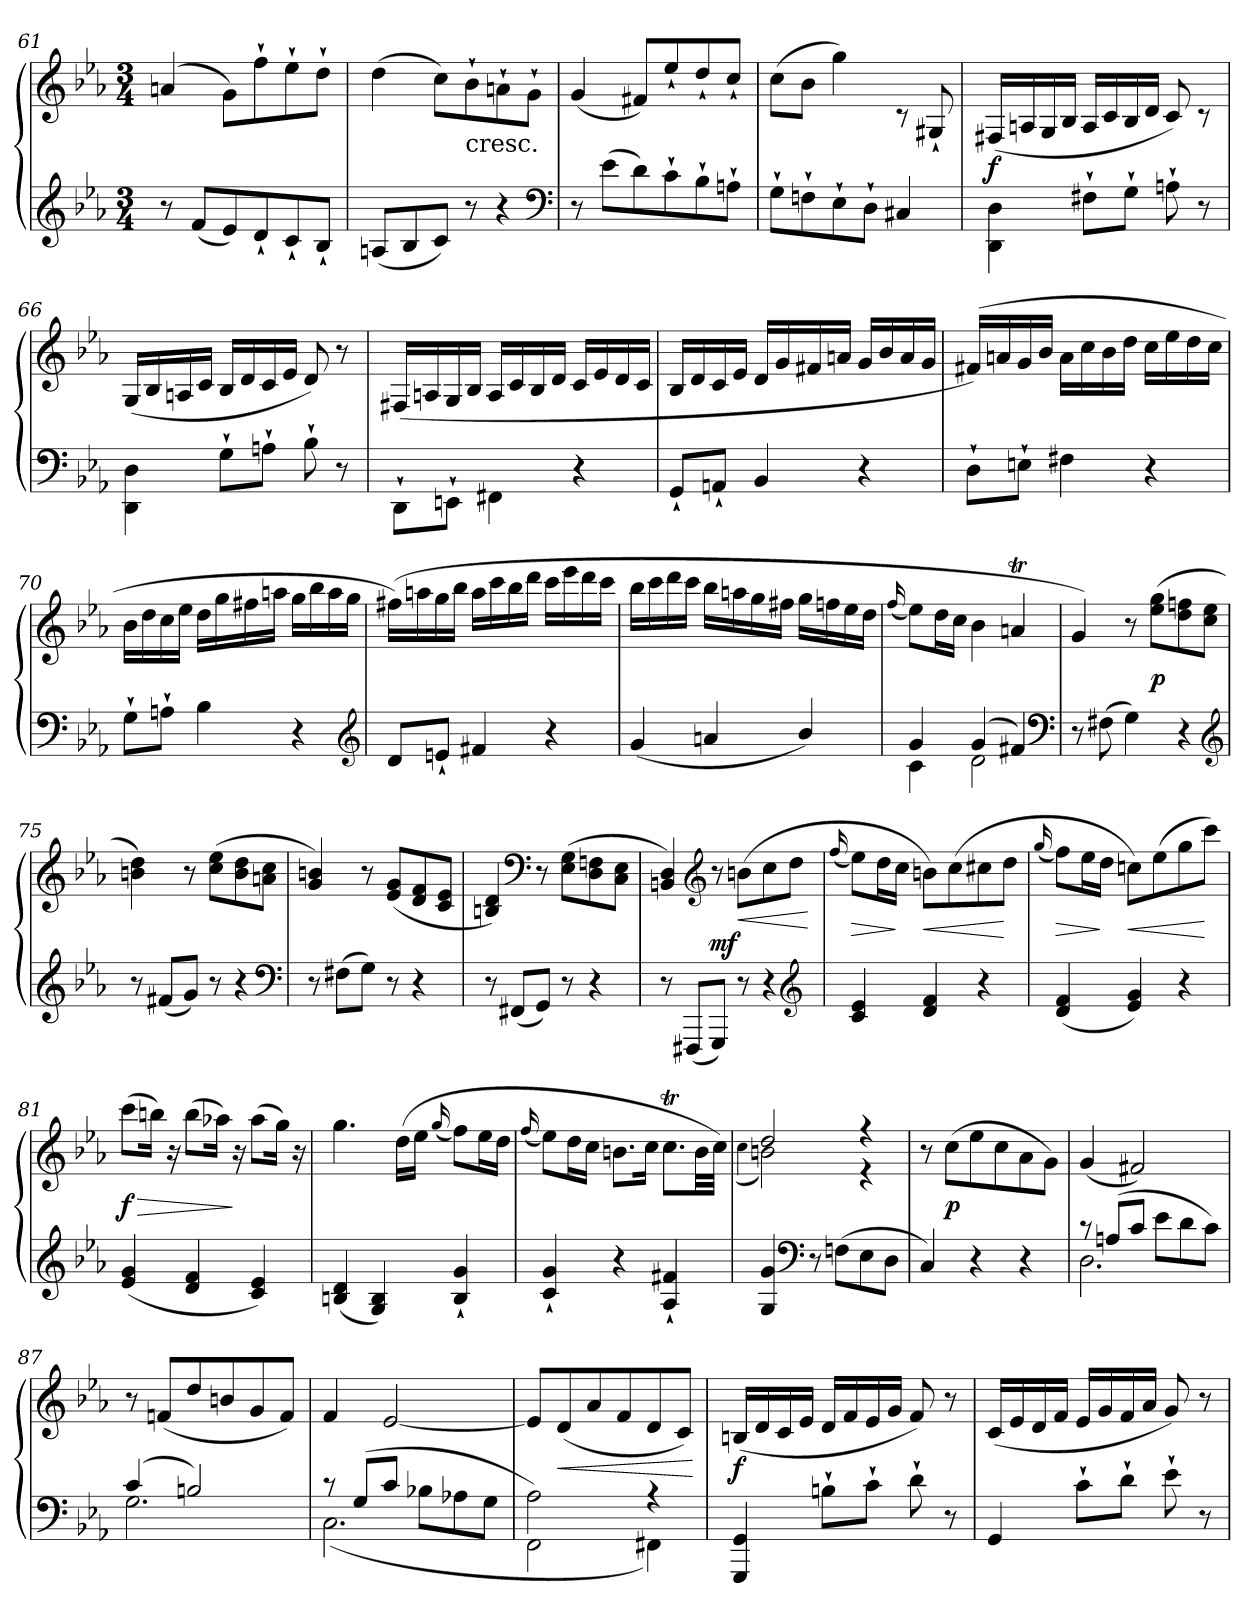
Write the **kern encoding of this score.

**kern	**kern	**dynam
*part1	*part1	*part1
*staff2	*staff1	*staff1/2
*clefG2	*clefG2	*
*k[b-e-a-]	*k[b-e-a-]	*
*c:	*c:	*
*M3/4	*M3/4	*
=61	=61	=61
8r	(4an	.
(8fL	.	.
8e-)	8gL)	.
8d`	8ff`	.
8c`	8ee-`	.
8B-`J	8dd`J	.
=62	=62	=62
(8AnL	(4dd	.
8B-	.	.
8cJ)	8cc\L)	.
!	!LO:TX:c:t=cresc.	!
8r	8b-`\	.
4r	8an`\	.
.	8g`\J	.
*clefF4	*	*
=63	=63	=63
8r	(4g	.
(8e-L	.	.
8d)	8f#X/L)	.
8c`	8ee-`/	.
8B-`	8dd`/	.
8An`J	8cc`/J	.
=64	=64	=64
8G`L	(8ccL	.
8Fn`	8b-J	.
8E-`	4gg)	.
8D`J	.	.
4C#X	8rc	.
.	8G#X`/	.
=65	=65	=65
4DD\ 4D\	(16F#X/LL	f
.	16An/	.
.	16G/	.
.	16B-/JJ	.
8F#X`\L	16A/LL	.
.	16c/	.
8G`\J	16B-/	.
.	16d/JJ	.
8An`\	8c/)	.
8r	8rc	.
=66	=66	=66
4DD\ 4D\	(16G/LL	.
.	16B-/	.
.	16An/	.
.	16c/JJ	.
8G`<L	16B-LL	.
.	16d	.
8An`<J	16c	.
.	16e-JJ	.
8B-`<	8d)	.
8r	8r	.
=67	=67	=67
8DD`\L	(16F#X/LL	.
.	16An/	.
8EEn`\J	16G/	.
.	16B-/JJ	.
4FF#X\	16A/LL	.
.	16c/	.
.	16B-/	.
.	16d/JJ	.
4r	16cLL	.
.	16e-	.
.	16d	.
.	16cJJ	.
!!LO:LB:g=z
=68	=68	=68
8GG`L	16B-LL	.
.	16d	.
8AAn`J	16c	.
.	16e-JJ	.
4BB-	16dLL	.
.	16g	.
.	16f#X	.
.	16anJJ	.
4r	16gLL	.
.	16b-	.
.	16a	.
.	16gJJ	.
=69	=69	=69
8D`L	(16f#XLL)	.
.	16an	.
8En`J	16g	.
.	16b-JJ	.
4F#X	16aLL	.
.	16cc	.
.	16b-	.
.	16ddJJ	.
4r	16ccLL	.
.	16ee-	.
.	16dd	.
.	16ccJJ	.
=70	=70	=70
8G`L	16b-LL	.
.	16dd	.
8An`J	16cc	.
.	16ee-JJ	.
4B-	16ddLL	.
.	16gg	.
.	16ff#X	.
.	16aanJJ	.
4r	16ggLL	.
.	16bb-	.
.	16aa	.
.	16ggJJ	.
*clefG2	*	*
=71	=71	=71
8dL	(16ff#XLL)	.
.	16aan	.
8en`J	16gg	.
.	16bb-JJ	.
4f#X	16aaLL	.
.	16ccc	.
.	16bb-	.
.	16dddJJ	.
4r	16cccLL	.
.	16eee-	.
.	16ddd	.
.	16cccJJ	.
!!LO:LB:g=z
=72	=72	=72
(4g	16bb-LL	.
.	16ccc	.
.	16ddd	.
.	16cccJJ	.
4an	16bb-LL	.
.	16aan	.
.	16gg	.
.	16ff#XJJ	.
4b-/)	16ggLL	.
.	16ffn	.
.	16ee-	.
.	16ddJJ	.
=73	=73	=73
.	(16qqff	.
*^	*	*
4g	4c	8ee-L)	.
.	.	16ddL	.
.	.	16ccJJ	.
(4g	2d	4b-	.
4f#X)	.	4ant	.
*v	*v	*	*
*clefF4	*	*
=74	=74	=74
8r	4g)	.
(8F#X	.	.
4G)	8r	.
.	(8ee- 8ggL	p
4r	8dd 8ffn	.
.	8cc 8ee-J	.
*clefG2	*	*
=75	=75	=75
8r	4bn 4dd)	.
(8f#XL	.	.
8gJ)	8r	.
8r	(8cc 8ee-L	.
4r	8b 8dd	.
.	8an 8ccJ	.
*clefF4	*	*
=76	=76	=76
8r	4g 4bn)	.
(8F#XL	.	.
8GJ)	8r	.
8r	(8e- 8gL	.
4r	8d 8f	.
.	8c 8e-J	.
!!LO:LB:g=z
=77	=77	=77
8r	4Bn 4d)	.
(8FF#XL	.	.
*	*clefF4	*
8GGJ)	8r	.
8r	(8E- 8GL	.
4r	8D 8Fn	.
.	8C 8E-J	.
=78	=78	=78
8r	4BBn 4D)	.
(8FFF#XL	.	.
*	*clefG2	*
8GGGJ)	8r	.
!	!	!LO:DY:n=1:a=2:rj
8r	(8bnL	< mf
4r	8cc	.
.	8ddJ	.
*clefG2	*	*
.	.	[
=79	=79	=79
.	(16qqff	.
4c 4e-	8ee-L)	>
.	16ddL	.
.	16ccJJ	]
4d 4f	8bnL)	<
.	(8cc	.
4r	8cc#X	.
.	8ddJ	[
=80	=80	=80
.	(16qqgg	.
(4d 4f	8ffL)	>
.	16ee-L	.
.	16ddJJ	]
4e- 4g)	8ccnL)	<
.	(8ee-	.
4r	8gg	.
.	8cccJ)	[
=81	=81	=81
(4e- 4g	(8cccL	> f
.	16bbnJk)	.
.	16r	.
4d 4f	(8bbL	.
.	16aa-XJk)	.
.	16r	]
4c 4e-)	(8aa-L	.
.	16ggJk)	.
.	16r	.
!!LO:LB:g=z
=82	=82	=82
(4Bn 4d	4.gg	.
4G 4B)	.	.
.	(16ddLL	.
.	16ee-JJ	.
.	(16qqgg	.
4B` 4g`	8ffL)	.
.	16ee-L	.
.	16ddJJ	.
=83	=83	=83
.	(16qqff	.
4c` 4g`	8ee-L)	.
.	16ddL	.
.	16ccJJ	.
4r	8.bnL	.
.	16ccJk	.
4A-` 4f#X`	8.ccTL	.
.	32bLL	.
.	32ccJJJ)	.
=84	=84	=84
*	*^	*
.	.	(4qqcc\	.
4G 4g	2dd	2bn)	.
*clefF4	*	*	*
8r	.	.	.
(8FnL	.	.	.
8E-	4r	4r	.
8DJ	.	.	.
*	*v	*v	*
=85	=85	=85
4C)	8r	.
.	(8ccL	p
4r	8ee-	.
.	8cc	.
4r	8a-	.
.	8gJ)	.
=86	=86	=86
*^	*	*
8r	2.D	(4g	.
(<8AnL	.	.	.
8cJ	.	2f#X)	.
8e-\L	.	.	.
8d\	.	.	.
8c\J)	.	.	.
!!LO:LB:g=z
=87	=87	=87	=87
(4c	2.G	8r	.
.	.	(8fnL	.
2Bn)	.	8dd	.
.	.	8bn	.
.	.	8g	.
.	.	8fJ)	.
=88	=88	=88	=88
8rc	(<2.C	4f	.
(<8GL	.	.	.
8cJ	.	[2e-	.
8B-XL	.	.	.
8A-X	.	.	.
8G\J	.	.	.
=89	=89	=89	=89
2A-\)	2FF	8e-/L]	.
.	.	(<8d/	<
.	.	8a-/	.
.	.	8f/	.
4rA	4FF#X)	8d	.
.	.	8cJ)	.
*v	*v	*	*
.	.	[
=90	=90	=90
4GGG 4GG	(16BnLL	f
.	16d	.
.	16c	.
.	16e-JJ	.
8Bn`L	16dLL	.
.	16f	.
8c`J	16e-	.
.	16gJJ	.
8d`	8f)	.
8r	8r	.
=91	=91	=91
4GG	(16cLL	.
.	16e-	.
.	16d	.
.	16fJJ	.
8c`L	16e-LL	.
.	16g	.
8d`J	16f	.
.	16a-JJ	.
8e-`	8g)	.
8r	8r	.
=	=	=
*-	*-	*-
